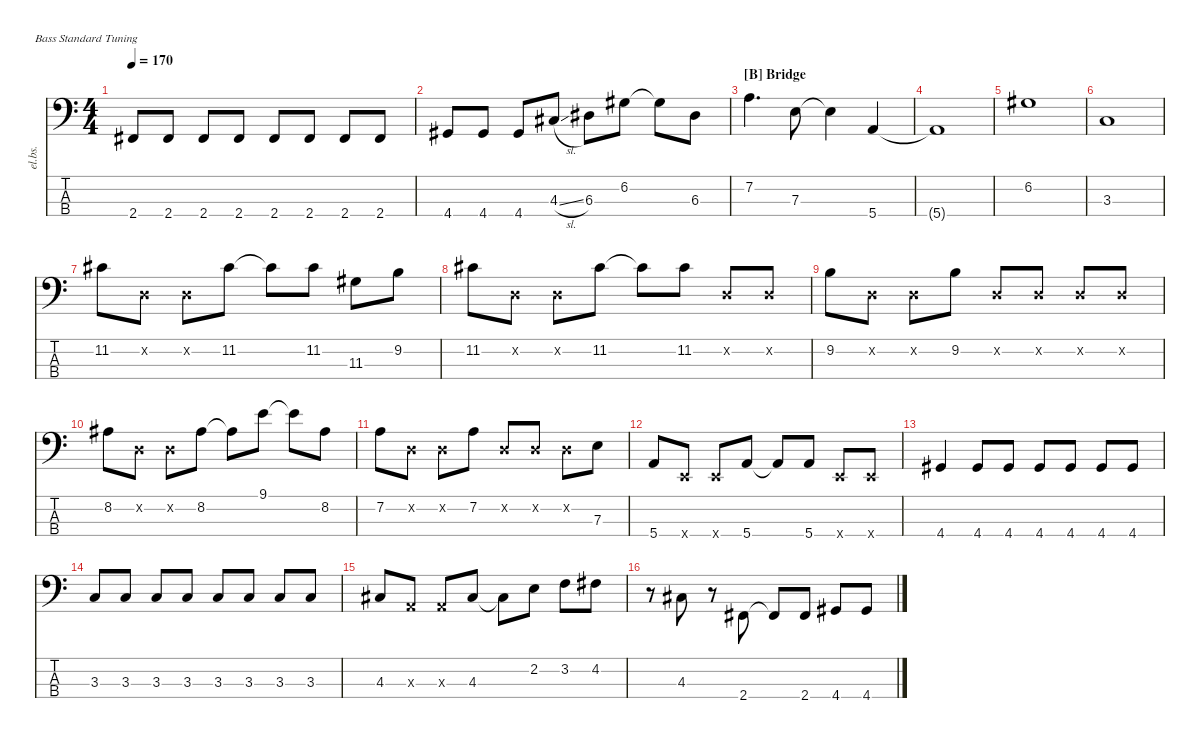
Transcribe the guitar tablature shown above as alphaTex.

\defaultSystemsLayout 4
\hideDynamics
\bracketExtendMode nobrackets
\track ("Electric Bass" "el.bs.") {instrument electricbassfinger}
\staff {score tabs}
\tuning (G2 D2 A1 E1)
\ts (4 4)
\tempo 170
\clef f4
\ks c
2.4{acc #}.8{dy mf beam Up} 2.4{acc #}.8{beam Up} 2.4{acc #}.8{beam Up} 2.4{acc #}.8{beam Up} 2.4{acc #}.8{beam Up} 2.4{acc #}.8{beam Up} 2.4{acc #}.8{beam Up} 2.4{acc #}.8{beam Up} |
4.4{acc #}.8{beam Up} 4.4{acc #}.8{beam Up} 4.4{acc #}.8{beam Up} 4.3{sl acc #}.8{beam Up} 6.3{acc #}.8{beam Down} 6.2{acc #}.8{beam Down} 6.2{t acc #}.8{beam Down} 6.3{acc #}.8{beam Down} |
\section ("B" "Bridge")
7.2.4{d beam Down} 7.3.8{beam Down} 7.3{t}.4{beam Down} 5.4.4{beam Up} |
5.4{t}.1{beam Up} |
6.2{acc #}.1{beam Down} |
3.3.1{beam Up} |
11.2{acc #}.8{beam Down} 0.2{x}.8{beam Down} 0.2{x}.8{beam Down} 11.2{acc #}.8{beam Down} 11.2{t acc #}.8{beam Down} 11.2{acc #}.8{beam Down} 11.3{acc #}.8{beam Down} 9.2.8{beam Down} |
11.2{acc #}.8{beam Down} 0.2{x}.8{beam Down} 0.2{x}.8{beam Down} 11.2{acc #}.8{beam Down} 11.2{t acc #}.8{beam Down} 11.2{acc #}.8{beam Down} 0.2{x}.8{beam Up} 0.2{x}.8{beam Up} |
9.2.8{beam Down} 0.2{x}.8{beam Down} 0.2{x}.8{beam Down} 9.2.8{beam Down} 0.2{x}.8{beam Up} 0.2{x}.8{beam Up} 0.2{x}.8{beam Up} 0.2{x}.8{beam Up} |
8.2{acc #}.8{beam Down} 0.2{x}.8{beam Down} 0.2{x}.8{beam Down} 8.2{acc #}.8{beam Down} 8.2{t acc #}.8{beam Down} 9.1.8{beam Down} 9.1{t}.8{beam Down} 8.2{acc #}.8{beam Down} |
7.2.8{beam Down} 0.2{x}.8{beam Down} 0.2{x}.8{beam Down} 7.2.8{beam Down} 0.2{x}.8{beam Up} 0.2{x}.8{beam Up} 0.2{x}.8{beam Down} 7.3.8{beam Down} |
5.4.8{beam Up} 0.4{x}.8{beam Up} 0.4{x}.8{beam Up} 5.4.8{beam Up} 5.4{t}.8{beam Up} 5.4.8{beam Up} 0.4{x}.8{beam Up} 0.4{x}.8{beam Up} |
4.4{acc #}.4{beam Up} 4.4{acc #}.8{beam Up} 4.4{acc #}.8{beam Up} 4.4{acc #}.8{beam Up} 4.4{acc #}.8{beam Up} 4.4{acc #}.8{beam Up} 4.4{acc #}.8{beam Up} |
3.3.8{beam Up} 3.3.8{beam Up} 3.3.8{beam Up} 3.3.8{beam Up} 3.3.8{beam Up} 3.3.8{beam Up} 3.3.8{beam Up} 3.3.8{beam Up} |
4.3{acc #}.8{beam Up} 0.3{x}.8{beam Up} 0.3{x}.8{beam Up} 4.3{acc #}.8{beam Up} 4.3{t acc #}.8{beam Down} 2.2.8{beam Down} 3.2.8{beam Down} 4.2{acc #}.8{beam Down} |
r.8{beam Down} 4.3{acc #}.8{beam Up} r.8{beam Down} 2.4{acc #}.8{beam Up} 2.4{t acc #}.8{beam Up} 2.4{acc #}.8{beam Up} 4.4{acc #}.8{beam Up} 4.4{acc #}.8{beam Up}
